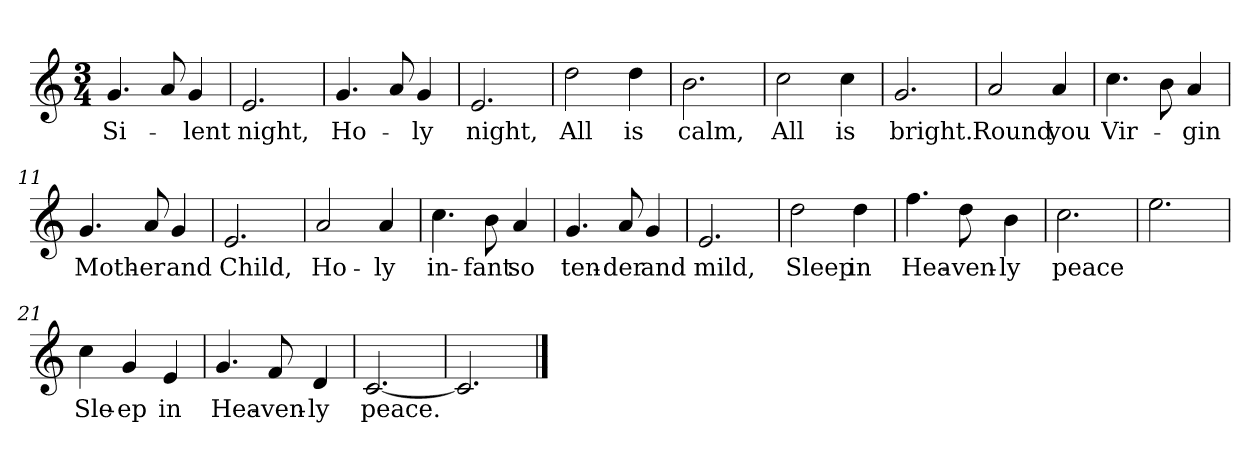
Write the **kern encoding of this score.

**kern	**text
*part1	*part1
*staff1	*staff1
*clefG2	*
*k[]	*
*C:	*
*M3/4	*
=1	=1
!	!LO:LY:b
4.g	Si-
8a	.
!	!LO:LY:b
4g	-lent
=2	=2
!	!LO:LY:b
2.e	night,
=3	=3
!	!LO:LY:b
4.g	Ho-
8a	.
!	!LO:LY:b
4g	-ly
=4	=4
!	!LO:LY:b
2.e	night,
!!LO:LB:g=z
=5	=5
!	!LO:LY:b
2dd	All
!	!LO:LY:b
4dd	is
=6	=6
!	!LO:LY:b
2.b	calm,
=7	=7
!	!LO:LY:b
2cc	All
!	!LO:LY:b
4cc	is
=8	=8
!	!LO:LY:b
2.g	bright.
!!LO:LB:g=z
=9	=9
!	!LO:LY:b
2a	Round
!	!LO:LY:b
4a	you
=10	=10
!	!LO:LY:b
4.cc	Vir-
8b	.
!	!LO:LY:b
4a	gin
=11	=11
!	!LO:LY:b
4.g	Moth-
!	!LO:LY:b
8a	er
!	!LO:LY:b
4g	and
=12	=12
!	!LO:LY:b
2.e	Child,
!!LO:LB:g=z
=13	=13
!	!LO:LY:b
2a	Ho-
!	!LO:LY:b
4a	ly
=14	=14
!	!LO:LY:b
4.cc	in-
!	!LO:LY:b
8b	fant
!	!LO:LY:b
4a	so
=15	=15
!	!LO:LY:b
4.g	ten-
!	!LO:LY:b
8a	der
!	!LO:LY:b
4g	and
=16	=16
!	!LO:LY:b
2.e	mild,
!!LO:LB:g=z
=17	=17
!	!LO:LY:b
2dd	Sleep
!	!LO:LY:b
4dd	in
=18	=18
!	!LO:LY:b
4.ff	Hea-
!	!LO:LY:b
8dd	ven-
!	!LO:LY:b
4b	ly
=19	=19
!	!LO:LY:b
2.cc	peace
=20	=20
2.ee	.
!!LO:LB:g=z
=21	=21
!	!LO:LY:b
4cc	Sle-
!	!LO:LY:b
4g	ep
!	!LO:LY:b
4e	in
=22	=22
!	!LO:LY:b
4.g	Hea-
!	!LO:LY:b
8f	ven-
!	!LO:LY:b
4d	ly
=23	=23
!	!LO:LY:b
[2.c	peace.
=24	=24
2.c]	.
==	==
*-	*-
